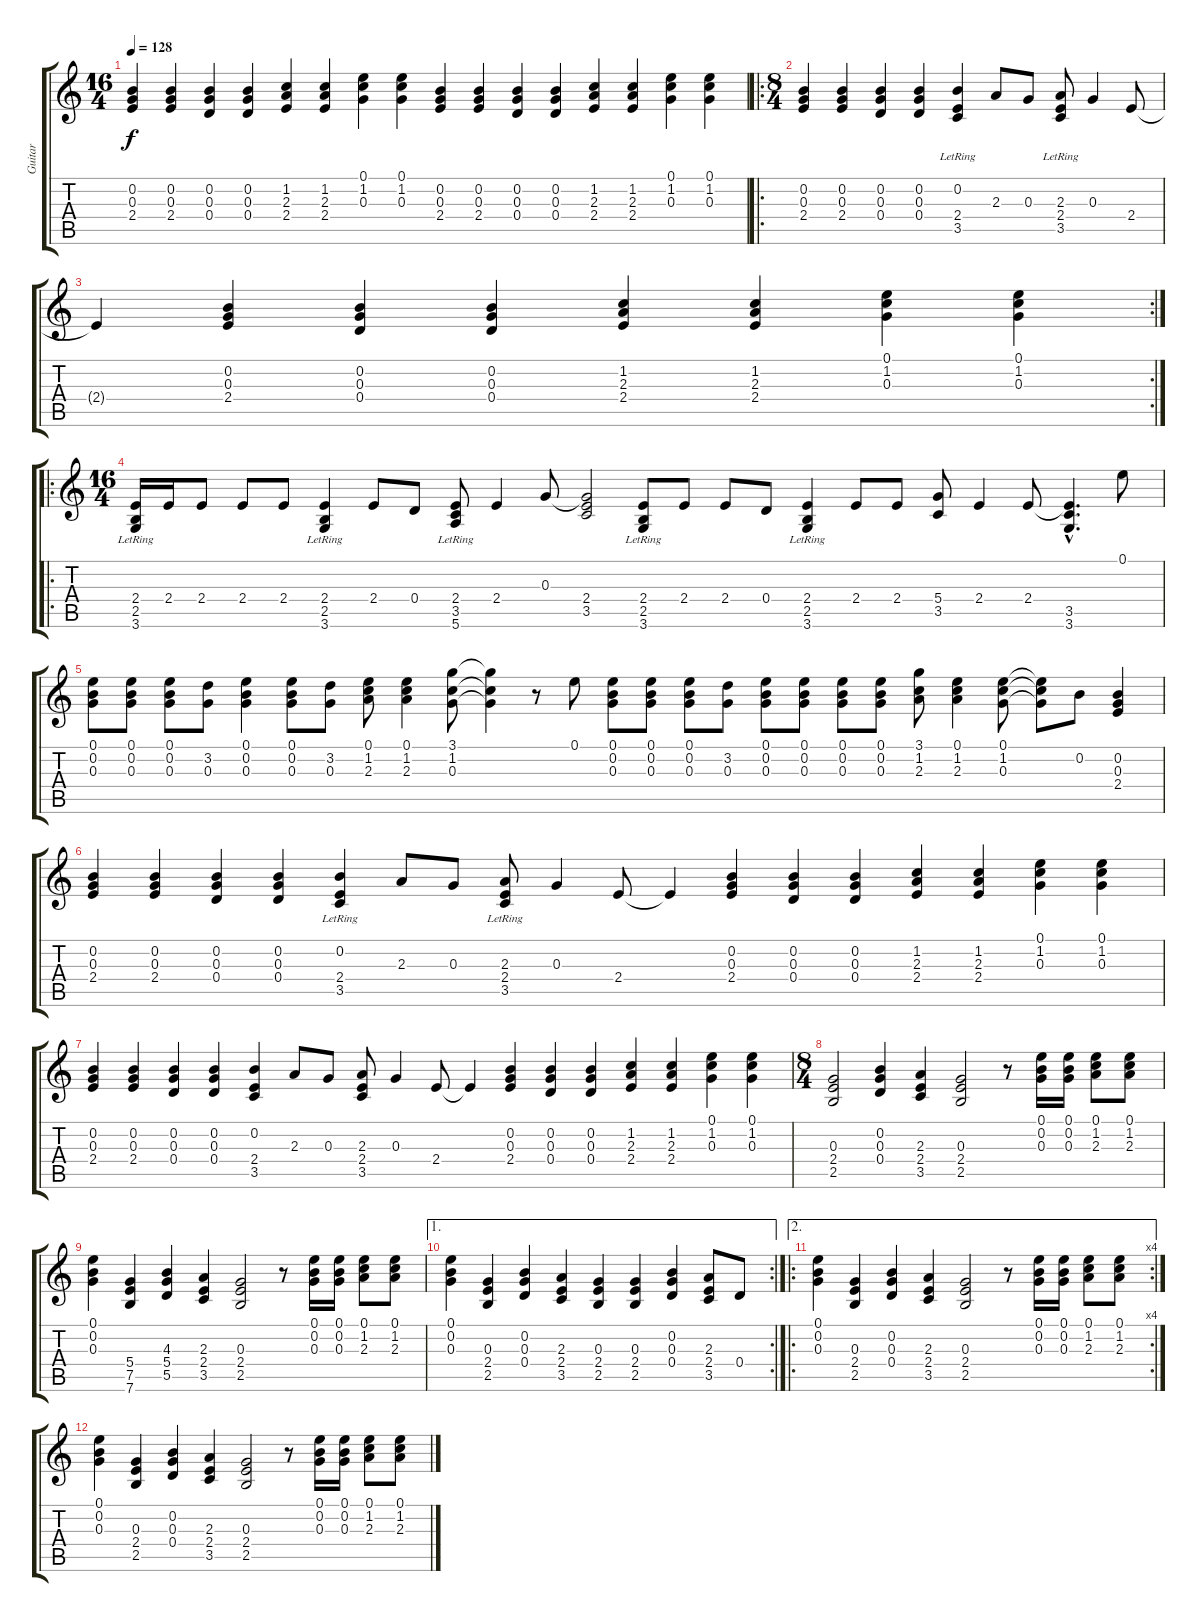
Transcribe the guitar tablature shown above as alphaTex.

\track ("Guitar" "Guitar") {instrument distortionguitar}
\staff {score tabs}
\tuning (E4 B3 G3 D3 A2 E2) {hide}
\ts (16 4)
\tempo 128
\clef g2
\ks c
(0.2 0.3 2.4).4{dy f instrument distortionguitar} (0.2 0.3 2.4).4 (0.2 0.3 0.4).4 (0.2 0.3 0.4).4 (1.2 2.3 2.4).4 (1.2 2.3 2.4).4 (0.1 1.2 0.3).4 (0.1 1.2 0.3).4 (0.2 0.3 2.4).4 (0.2 0.3 2.4).4 (0.2 0.3 0.4).4 (0.2 0.3 0.4).4 (1.2 2.3 2.4).4 (1.2 2.3 2.4).4 (0.1 1.2 0.3).4 (0.1 1.2 0.3).4 |
\ro
\ts (8 4)
(0.2 0.3 2.4).4 (0.2 0.3 2.4).4 (0.2 0.3 0.4).4 (0.2 0.3 0.4).4 (0.2 2.4{lr} 3.5{lr}).4 2.3.8 0.3.8 (2.3 2.4{lr} 3.5{lr}).8 0.3.4 2.4.8 |
\rc 2
2.4{t}.4 (0.2 0.3 2.4).4 (0.2 0.3 0.4).4 (0.2 0.3 0.4).4 (1.2 2.3 2.4).4 (1.2 2.3 2.4).4 (0.1 1.2 0.3).4 (0.1 1.2 0.3).4 |
\ro
\ts (16 4)
(2.4 2.5{lr} 3.6{lr}).16 2.4.16 2.4.8 2.4.8 2.4.8 (2.4 2.5{lr} 3.6{lr}).4 2.4.8 0.4.8 (2.4 3.5{lr} 5.6{lr}).8 2.4.4 0.3.8 (0.3{t} 2.4 3.5).2 (2.4 2.5{lr} 3.6{lr}).8 2.4.8 2.4.8 0.4.8 (2.4 2.5{lr} 3.6{lr}).4 2.4.8 2.4.8 (5.4 3.5).8 2.4.4 2.4.8 (2.4{hac t} 3.5{hac} 3.6{hac}).4{d} 0.1.8 |
(0.1 0.2 0.3).8 (0.1 0.2 0.3).8 (0.1 0.2 0.3).8 (3.2 0.3).8 (0.1 0.2 0.3).4 (0.1 0.2 0.3).8 (3.2 0.3).8 (0.1 1.2 2.3).8 (0.1 1.2 2.3).4 (3.1 1.2 0.3).8 (3.1{t} 1.2{t} 0.3{t}).4 r.8 0.1.8 (0.1 0.2 0.3).8 (0.1 0.2 0.3).8 (0.1 0.2 0.3).8 (3.2 0.3).8 (0.1 0.2 0.3).8 (0.1 0.2 0.3).8 (0.1 0.2 0.3).8 (0.1 0.2 0.3).8 (3.1 1.2 2.3).8 (0.1 1.2 2.3).4 (0.1 1.2 0.3).8 (0.1{t} 1.2{t} 0.3{t}).8 0.2.8 (0.2 0.3 2.4).4 |
(0.2 0.3 2.4).4 (0.2 0.3 2.4).4 (0.2 0.3 0.4).4 (0.2 0.3 0.4).4 (0.2 2.4{lr} 3.5{lr}).4 2.3.8 0.3.8 (2.3 2.4{lr} 3.5{lr}).8 0.3.4 2.4.8 2.4{t}.4 (0.2 0.3 2.4).4 (0.2 0.3 0.4).4 (0.2 0.3 0.4).4 (1.2 2.3 2.4).4 (1.2 2.3 2.4).4 (0.1 1.2 0.3).4 (0.1 1.2 0.3).4 |
(0.2 0.3 2.4).4 (0.2 0.3 2.4).4 (0.2 0.3 0.4).4 (0.2 0.3 0.4).4 (0.2 2.4 3.5).4 2.3.8 0.3.8 (2.3 2.4 3.5).8 0.3.4 2.4.8 2.4{t}.4 (0.2 0.3 2.4).4 (0.2 0.3 0.4).4 (0.2 0.3 0.4).4 (1.2 2.3 2.4).4 (1.2 2.3 2.4).4 (0.1 1.2 0.3).4 (0.1 1.2 0.3).4 |
\ts (8 4)
(0.3 2.4 2.5).2 (0.2 0.3 0.4).4 (2.3 2.4 3.5).4 (0.3 2.4 2.5).2 r.8 (0.1 0.2 0.3).16 (0.1 0.2 0.3).16 (0.1 1.2 2.3).8 (0.1 1.2 2.3).8 |
(0.1 0.2 0.3).4 (5.4 7.5 7.6).4 (4.3 5.4 5.5).4 (2.3 2.4 3.5).4 (0.3 2.4 2.5).2 r.8 (0.1 0.2 0.3).16 (0.1 0.2 0.3).16 (0.1 1.2 2.3).8 (0.1 1.2 2.3).8 |
\ae 1
\rc 2
(0.1 0.2 0.3).4 (0.3 2.4 2.5).4 (0.2 0.3 0.4).4 (2.3 2.4 3.5).4 (0.3 2.4 2.5).4 (0.3 2.4 2.5).4 (0.2 0.3 0.4).4 (2.3 2.4 3.5).8 0.4.8 |
\ae 2
\ro
\rc 4
(0.1 0.2 0.3).4 (0.3 2.4 2.5).4 (0.2 0.3 0.4).4 (2.3 2.4 3.5).4 (0.3 2.4 2.5).2 r.8 (0.1 0.2 0.3).16 (0.1 0.2 0.3).16 (0.1 1.2 2.3).8 (0.1 1.2 2.3).8 |
(0.1 0.2 0.3).4 (0.3 2.4 2.5).4 (0.2 0.3 0.4).4 (2.3 2.4 3.5).4 (0.3 2.4 2.5).2 r.8 (0.1 0.2 0.3).16 (0.1 0.2 0.3).16 (0.1 1.2 2.3).8 (0.1 1.2 2.3).8
